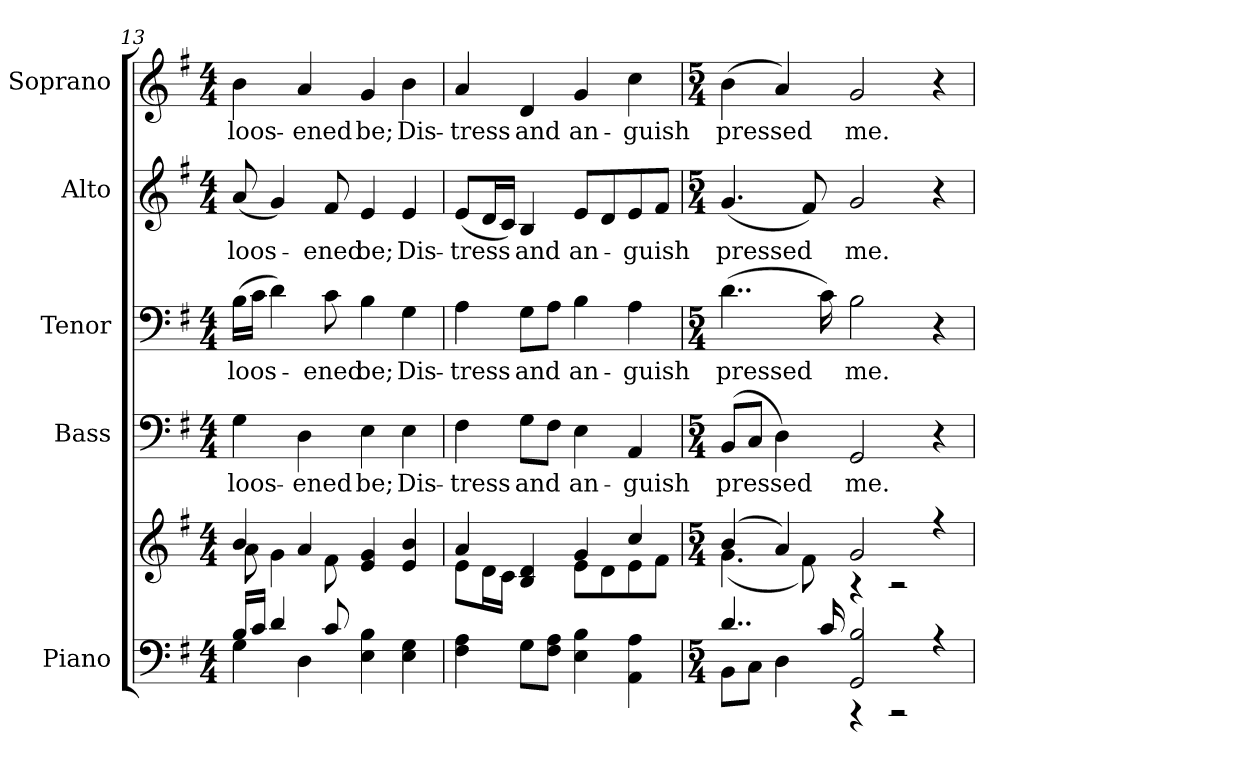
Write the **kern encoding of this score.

**kern	**kern	**kern	**text	**kern	**text	**kern	**text	**kern	**text
*part5	*part5	*part4	*part4	*part3	*part3	*part2	*part2	*part1	*part1
*staff6	*staff5	*staff4	*staff4	*staff3	*staff3	*staff2	*staff2	*staff1	*staff1
*I"Piano	*	*I"Bass	*	*I"Tenor	*	*I"Alto	*	*I"Soprano	*
*I'Pno.	*	*I'B.	*	*I'T.	*	*I'A.	*	*I'S.	*
!!LO:PB:g=z
*clefF4	*clefG2	*clefF4	*	*clefF4	*	*clefG2	*	*clefG2	*
*k[f#]	*k[f#]	*k[f#]	*	*k[f#]	*	*k[f#]	*	*k[f#]	*
*G:	*G:	*G:	*	*G:	*	*G:	*	*G:	*
*M4/4	*M4/4	*M4/4	*	*M4/4	*	*M4/4	*	*M4/4	*
=13	=13	=13	=13	=13	=13	=13	=13	=13	=13
*^	*^	*	*	*	*	*	*	*	*
!	!	!	!	!	!LO:LY:b:color=#000000	!	!	!	!	!	!
!	!	!	!	!	!	!	!LO:LY:b:color=#000000	!	!	!	!
!	!	!	!	!	!	!	!	!	!LO:LY:b:color=#000000	!	!
!	!	!	!	!	!	!	!	!	!	!	!LO:LY:b:color=#000000
16Bi/LL	4Gi\	4bi/	8ai\	4Gi\	loos-	(16Bi\LL	loos-	(8ai/	loos-	4bi\	loos-
16ci/JJ	.	.	.	.	.	16ci\JJ	.	.	.	.	.
4di/	.	.	4gi\	.	.	4di\)	.	4gi/)	.	.	.
!	!	!	!	!	!LO:LY:b:color=#000000	!	!	!	!	!	!
!	!	!	!	!	!	!	!	!	!	!	!LO:LY:b:color=#000000
.	4Di\	4ai/	.	4Di\	-ened	.	.	.	.	4ai/	-ened
!	!	!	!	!	!	!	!LO:LY:b:color=#000000	!	!	!	!
!	!	!	!	!	!	!	!	!	!LO:LY:b:color=#000000	!	!
8ci/	.	.	8f#i\	.	.	8ci\	-ened	8f#i/	-ened	.	.
!	!	!	!	!	!LO:LY:b:color=#000000	!	!	!	!	!	!
!	!	!	!	!	!	!	!LO:LY:b:color=#000000	!	!	!	!
!	!	!	!	!	!	!	!	!	!LO:LY:b:color=#000000	!	!
!	!	!	!	!	!	!	!	!	!	!	!LO:LY:b:color=#000000
4Ei\ 4Bi	2ryy	4ei/ 4gi	2ryy	4Ei\	be;	4Bi\	be;	4ei/	be;	4gi/	be;
!	!	!	!	!	!LO:LY:b:color=#000000	!	!	!	!	!	!
!	!	!	!	!	!	!	!LO:LY:b:color=#000000	!	!	!	!
!	!	!	!	!	!	!	!	!	!LO:LY:b:color=#000000	!	!
!	!	!	!	!	!	!	!	!	!	!	!LO:LY:b:color=#000000
4Ei\ 4Gi	.	4ei/ 4bi	.	4Ei\	Dis-	4Gi\	Dis-	4ei/	Dis-	4bi\	Dis-
*v	*v	*	*	*	*	*	*	*	*	*	*
=14	=14	=14	=14	=14	=14	=14	=14	=14	=14	=14
!	!	!	!	!LO:LY:b:color=#000000	!	!	!	!	!	!
!	!	!	!	!	!	!LO:LY:b:color=#000000	!	!	!	!
!	!	!	!	!	!	!	!	!LO:LY:b:color=#000000	!	!
!	!	!	!	!	!	!	!	!	!	!LO:LY:b:color=#000000
4F#i\ 4Ai	4ai/	8ei\L	4F#i\	-tress	4Ai\	-tress	(8ei/L	-tress	4ai/	-tress
.	.	16di\L	.	.	.	.	16di/L	.	.	.
.	.	16ci\JJ	.	.	.	.	16ci/JJ)	.	.	.
!	!	!	!	!LO:LY:b:color=#000000	!	!	!	!	!	!
!	!	!	!	!	!	!LO:LY:b:color=#000000	!	!	!	!
!	!	!	!	!	!	!	!	!LO:LY:b:color=#000000	!	!
!	!	!	!	!	!	!	!	!	!	!LO:LY:b:color=#000000
8Gi\L	4Bi/ 4di	4ryy	8Gi\L	and	8Gi\L	and	4Bi/	and	4di/	and
8F#i\ 8AiJ	.	.	8F#i\J	.	8Ai\J	.	.	.	.	.
!	!	!	!	!LO:LY:b:color=#000000	!	!	!	!	!	!
!	!	!	!	!	!	!LO:LY:b:color=#000000	!	!	!	!
!	!	!	!	!	!	!	!	!LO:LY:b:color=#000000	!	!
!	!	!	!	!	!	!	!	!	!	!LO:LY:b:color=#000000
4Ei\ 4Bi	4gi/	8ei\L	4Ei\	an-	4Bi\	an-	8ei/L	an-	4gi/	an-
.	.	8di\	.	.	.	.	8di/	.	.	.
!	!	!	!	!LO:LY:b:color=#000000	!	!	!	!	!	!
!	!	!	!	!	!	!LO:LY:b:color=#000000	!	!	!	!
!	!	!	!	!	!	!	!	!LO:LY:b:color=#000000	!	!
!	!	!	!	!	!	!	!	!	!	!LO:LY:b:color=#000000
4AAi\ 4Ai	4cci/	8ei\	4AAi/	-guish	4Ai\	-guish	8ei/	-guish	4cci\	-guish
.	.	8f#i\J	.	.	.	.	8f#i/J	.	.	.
!!LO:PB:g=z
=15	=15	=15	=15	=15	=15	=15	=15	=15	=15	=15
*M5/4	*M5/4	*	*M5/4	*	*M5/4	*	*M5/4	*	*M5/4	*
*^	*	*	*	*	*	*	*	*	*	*
!	!	!	!	!	!LO:LY:b:color=#000000	!	!	!	!	!	!
!	!	!	!	!	!	!	!LO:LY:b:color=#000000	!	!	!	!
!	!	!	!	!	!	!	!	!	!LO:LY:b:color=#000000	!	!
!	!	!	!	!	!	!	!	!	!	!	!LO:LY:b:color=#000000
4..di/	8BBi\L	(4bi/	(4.gi\	(8BBi/L	pressed	(4..di\	pressed	(4.gi/	pressed	(4bi\	pressed
.	8Ci\J	.	.	8Ci/J	.	.	.	.	.	.	.
.	4Di\	4ai/)	.	4Di\)	.	.	.	.	.	4ai/)	.
.	.	.	8f#i\)	.	.	.	.	8f#i/)	.	.	.
16ci/	.	.	.	.	.	16ci\)	.	.	.	.	.
!	!	!	!	!	!LO:LY:b:color=#000000	!	!	!	!	!	!
!	!	!	!	!	!	!	!LO:LY:b:color=#000000	!	!	!	!
!	!	!	!	!	!	!	!	!	!LO:LY:b:color=#000000	!	!
!	!	!	!	!	!	!	!	!	!	!	!LO:LY:b:color=#000000
2GGi/ 2Bi	4r	2gi/	4r	2GGi/	me.	2Bi\	me.	2gi/	me.	2gi/	me.
.	2r	.	2r	.	.	.	.	.	.	.	.
4r	.	4r	.	4r	.	4r	.	4r	.	4r	.
*v	*v	*	*	*	*	*	*	*	*	*	*
*	*v	*v	*	*	*	*	*	*	*	*
=	=	=	=	=	=	=	=	=	=
*-	*-	*-	*-	*-	*-	*-	*-	*-	*-
